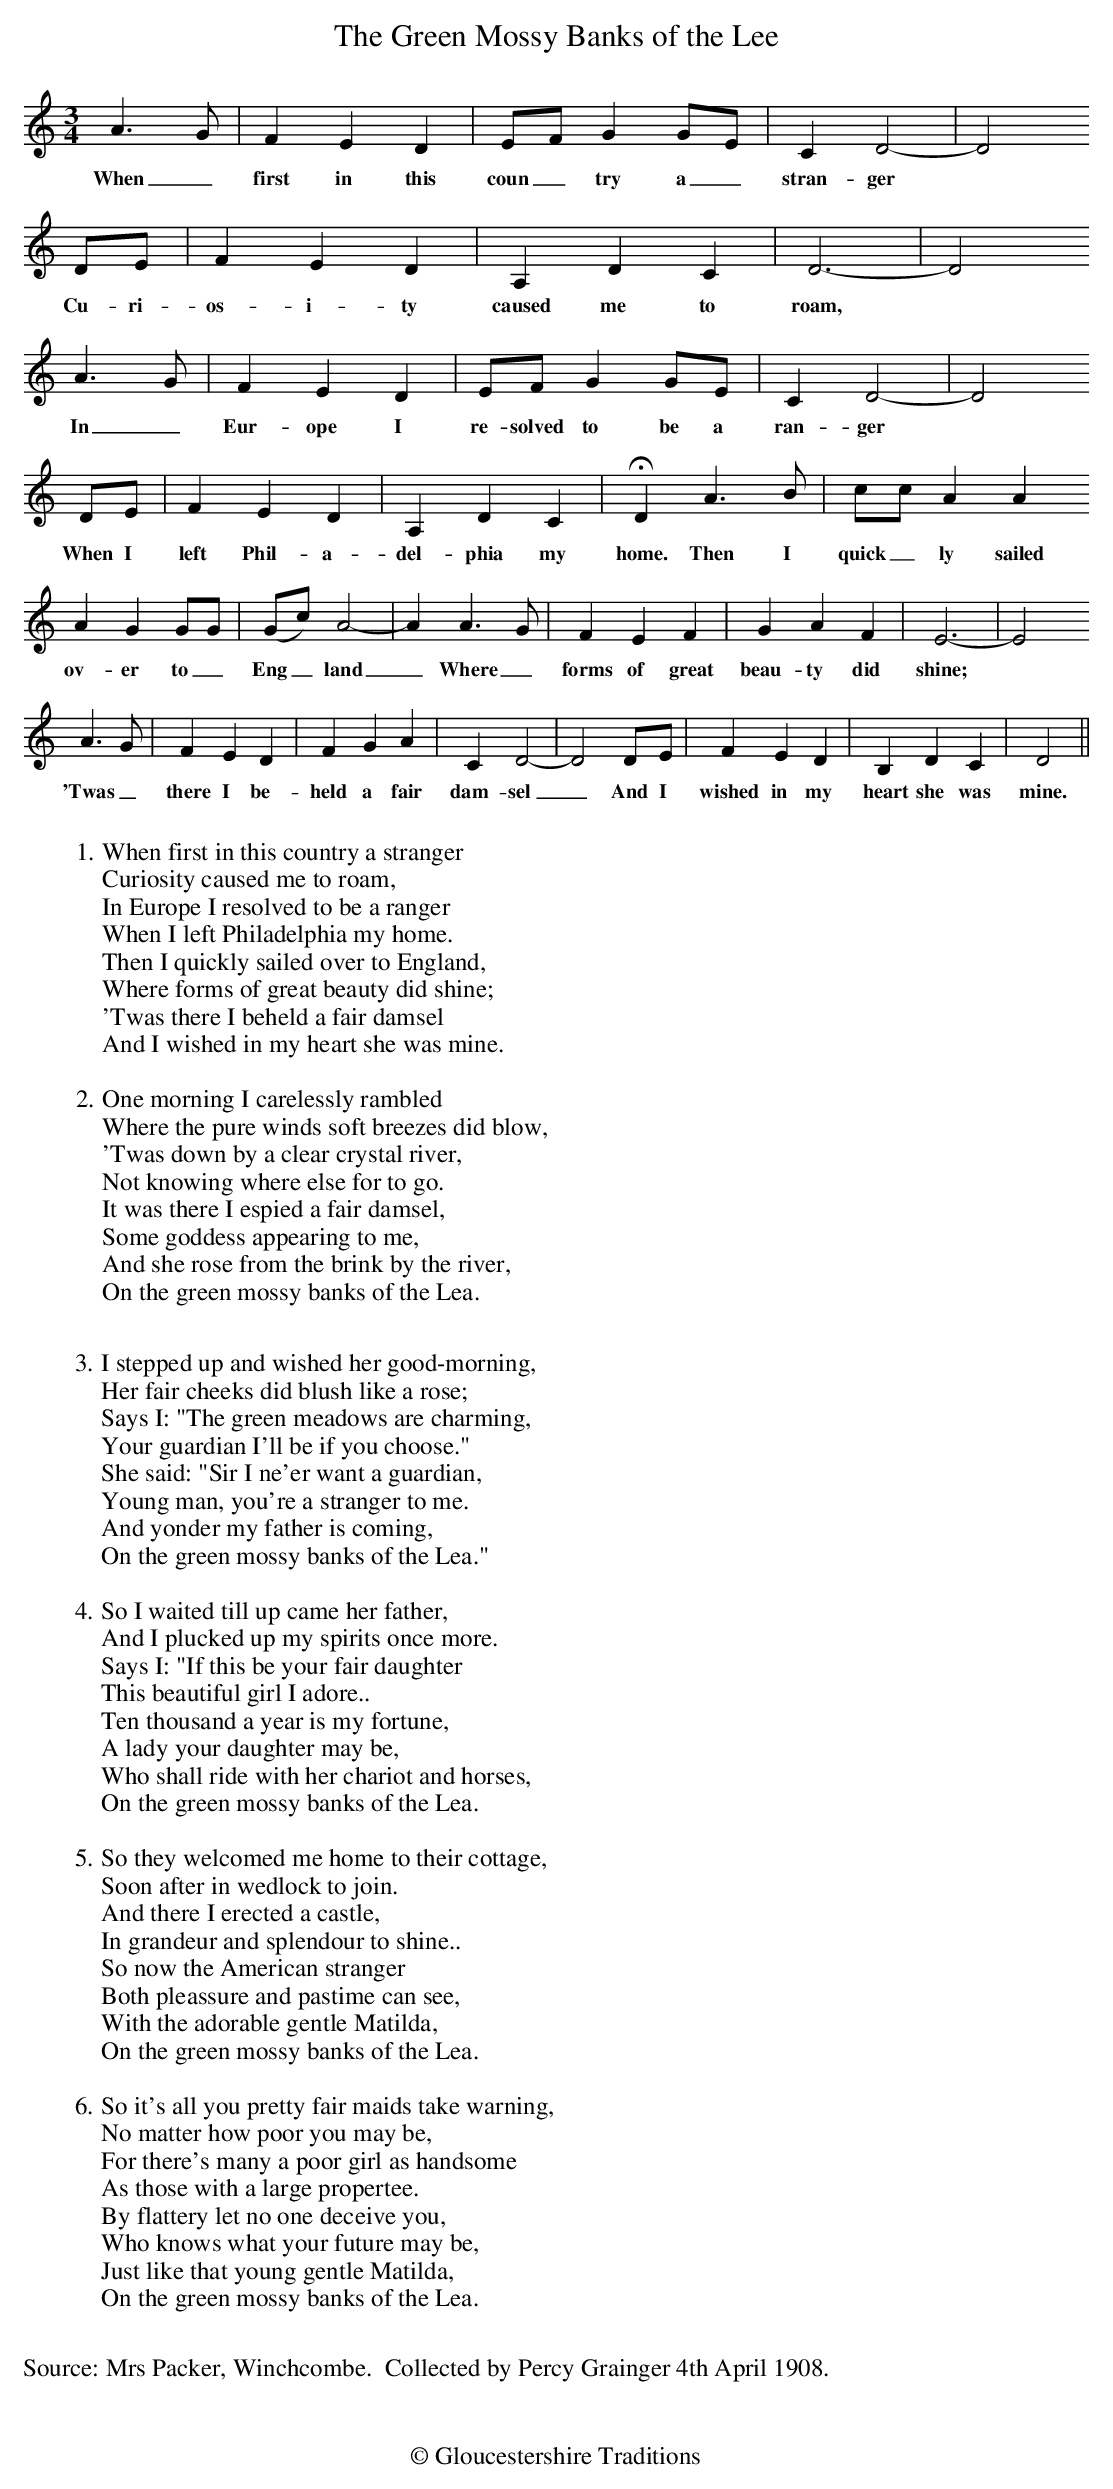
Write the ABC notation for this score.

X:1
T:The Green Mossy Banks of the Lee
M:3/4
L:1/4
K:Ddor
A>G | FE D|E/2F/2 GG/2E/2 | CD2- | D2
w:When_ first in this coun_try a_ stran-ger
D/2E/2 | F E D|A, DC | D3- | D2
w:Cu-ri-os-i-ty caused me to roam,
A>G | FE D|E/2F/2 GG/2E/2 |CD2- | D2
w:In_ Eur-ope I re-solved to be a ran-ger
D/2E/2 | F E D|A, DC | HD A>B | c/2c/2A A
w:When I left Phil-a-del-phia my home. Then I quick_ly sailed
A GG/2G/2 | (G/2c/2)A2- | A A>G | FE F|G AF|E3-| E2
w:ov-er to_ Eng_land_ Where_ forms of great beau-ty did shine;
A>G | FED| FG A|CD2- | D2 D/2E/2 | FE D|B, DC |D2||
w:'Twas_ there I be-held a fair dam-sel_ And I wished in my heart she was mine.
W:
W:1.When first in this country a stranger
W:Curiosity caused me to roam,
W:In Europe I resolved to be a ranger
W:When I left Philadelphia my home.
W:Then I quickly sailed over to England,
W:Where forms of great beauty did shine;
W:'Twas there I beheld a fair damsel
W:And I wished in my heart she was mine.
W:
W:2.One morning I carelessly rambled
W:Where the pure winds soft breezes did blow,
W:'Twas down by a clear crystal river,
W:Not knowing where else for to go.
W:It was there I espied a fair damsel,
W:Some goddess appearing to me,
W:And she rose from the brink by the river,
W:On the green mossy banks of the Lea.
W:
W:3.I stepped up and wished her good-morning,
W:Her fair cheeks did blush like a rose;
W:Says I: "The green meadows are charming,
W:Your guardian I'll be if you choose."
W:She said: "Sir I ne'er want a guardian,
W:Young man, you're a stranger to me.
W:And yonder my father is coming,
W:On the green mossy banks of the Lea."
W:
W:4.So I waited till up came her father,
W:And I plucked up my spirits once more.
W:Says I: "If this be your fair daughter
W:This beautiful girl I adore..
W:Ten thousand a year is my fortune,
W:A lady your daughter may be,
W:Who shall ride with her chariot and horses,
W:On the green mossy banks of the Lea.
W:
W:5.So they welcomed me home to their cottage,
W:Soon after in wedlock to join.
W:And there I erected a castle,
W:In grandeur and splendour to shine..
W:So now the American stranger
W:Both pleassure and pastime can see,
W:With the adorable gentle Matilda,
W:On the green mossy banks of the Lea.
W:
W:6.So it's all you pretty fair maids take warning,
W:No matter how poor you may be,
W:For there's many a poor girl as handsome
W:As those with a large propertee.
W:By flattery let no one deceive you,
W:Who knows what your future may be,
W:Just like that young gentle Matilda,
W:On the green mossy banks of the Lea.
W:
